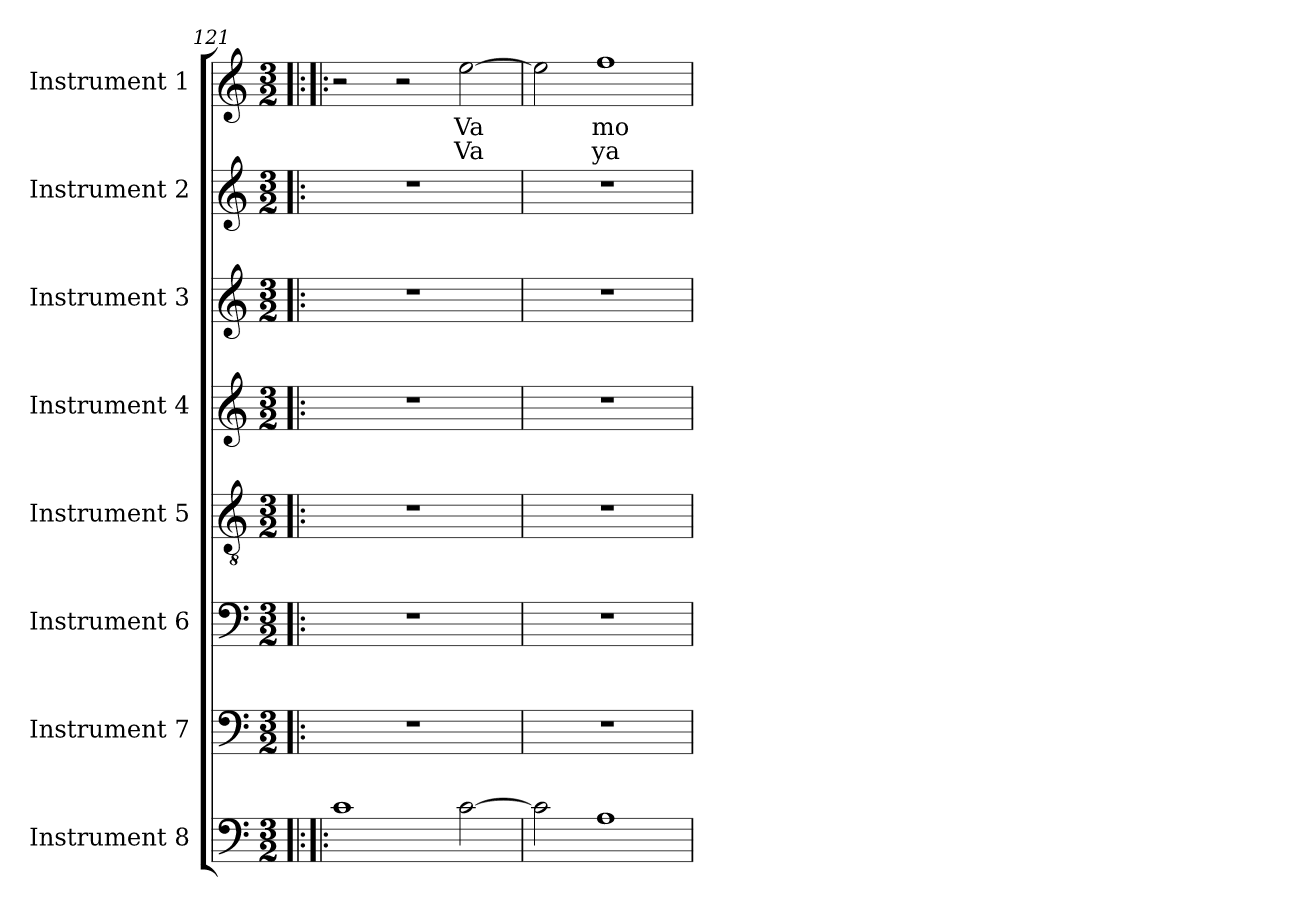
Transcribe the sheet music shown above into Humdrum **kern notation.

**kern	**kern	**kern	**kern	**kern	**kern	**kern	**kern	**text	**text
*part8	*part7	*part6	*part5	*part4	*part3	*part2	*part1	*part1	*part1
*staff8	*staff7	*staff6	*staff5	*staff4	*staff3	*staff2	*staff1	*staff1	*staff1
*I"Instrument 8	*I"Instrument 7	*I"Instrument 6	*I"Instrument 5	*I"Instrument 4	*I"Instrument 3	*I"Instrument 2	*I"Instrument 1	*	*
*clefF4	*clefF4	*clefF4	*clefGv2	*clefG2	*clefG2	*clefG2	*clefG2	*	*
*k[]	*k[]	*k[]	*k[]	*k[]	*k[]	*k[]	*k[]	*	*
*C:	*C:	*C:	*C:	*C:	*C:	*C:	*C:	*	*
*M3/2	*M3/2	*M3/2	*M3/2	*M3/2	*M3/2	*M3/2	*M3/2	*	*
=121!|:	=121	=121!|:	=121!|:	=121!|:	=121!|:	=121!|:	=121!|:	=121!|:	=121!|:
1c	1.r	1.r	1.r	1.r	1.r	1.r	2r	.	.
.	.	.	.	.	.	.	2r	.	.
!	!	!	!	!	!	!	!	!LO:LY:b:cj	!LO:LY:b:cj
[>2c\	.	.	.	.	.	.	[>2ee\	Va-	-Va-
=122	=122	=122	=122	=122	=122	=122	=122	=122	=122
!	!	!	!	!	!	!	!	!LO:LY:b:cj	!LO:LY:b:cj
2c\]	1.r	1.r	1.r	1.r	1.r	1.r	2ee\]	--	-
!	!	!	!	!	!	!	!	!LO:LY:b:cj	!LO:LY:b:cj
1A	.	.	.	.	.	.	1ff	mo	ya
=	=	=	=	=	=	=	=	=	=
*-	*-	*-	*-	*-	*-	*-	*-	*-	*-
